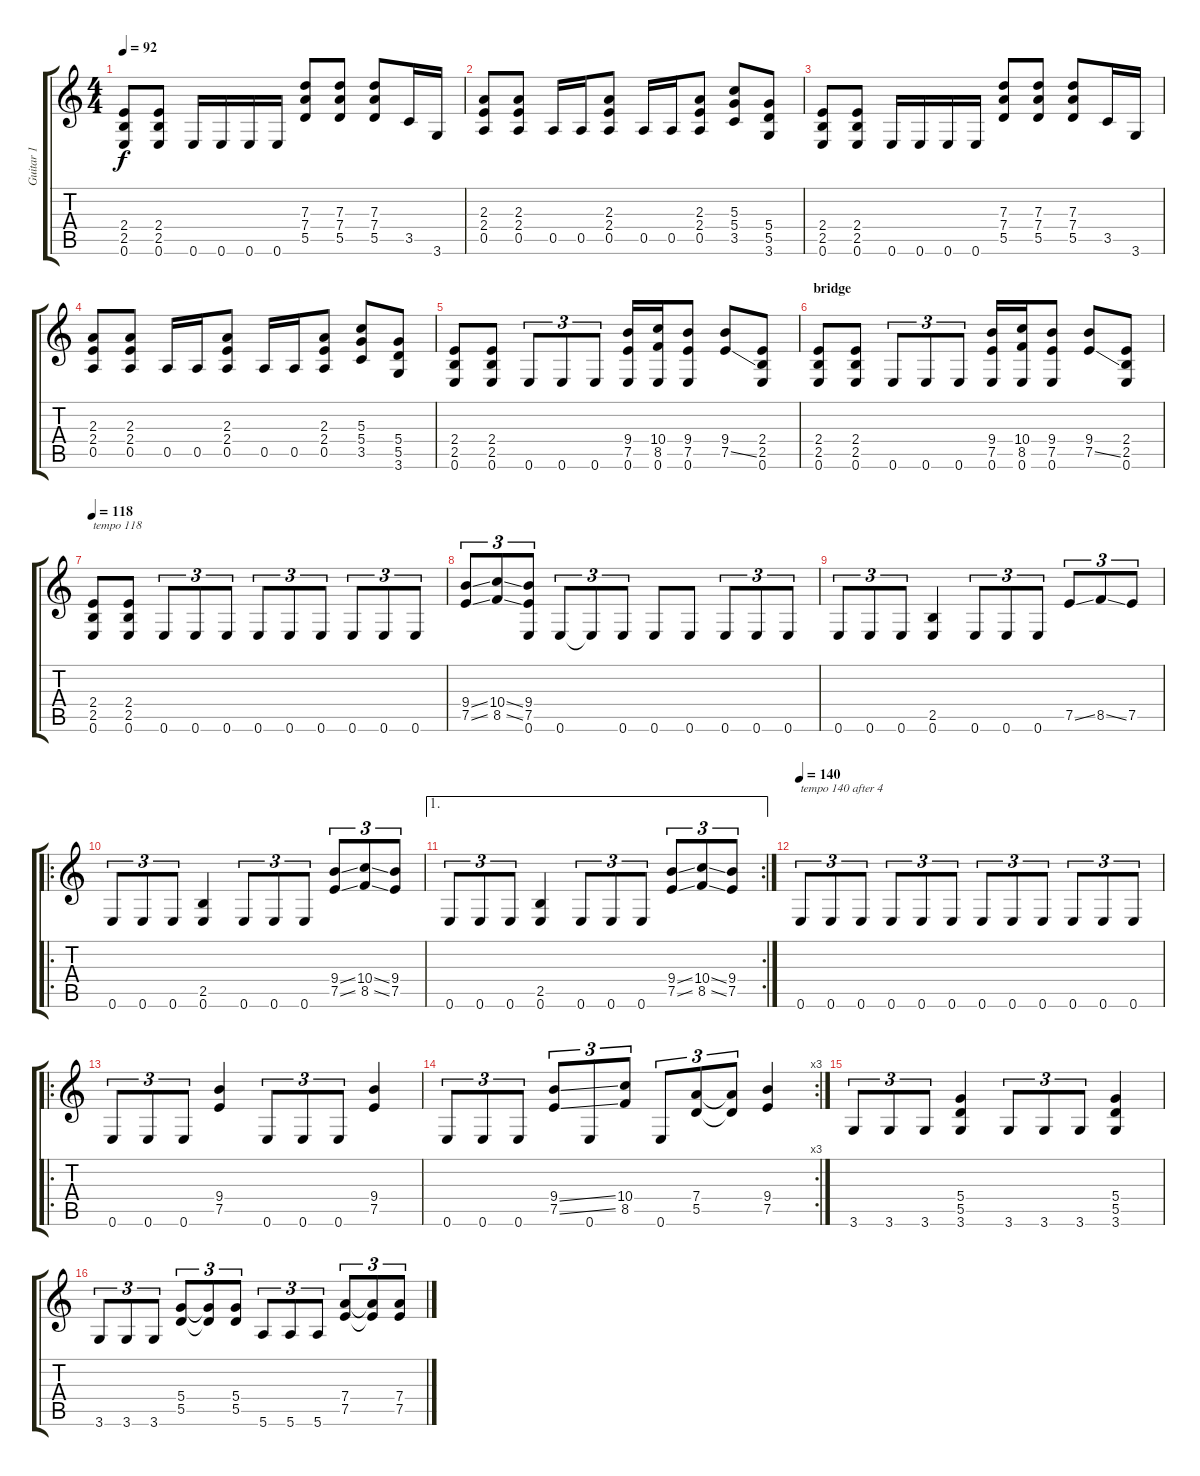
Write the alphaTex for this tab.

\track ("Guitar 1" "Guitar 1") {instrument acousticguitarsteel}
\staff {score tabs}
\tuning (E4 B3 G3 D3 A2 E2) {hide}
\ts (4 4)
\tempo 92
\clef g2
\ks c
(2.4 2.5 0.6).8{dy f} (2.4 2.5 0.6).8 0.6.16 0.6.16 0.6.16 0.6.16 (7.3 7.4 5.5).8 (7.3 7.4 5.5).8 (7.3 7.4 5.5).8 3.5.16 3.6.16 |
(2.3 2.4 0.5).8 (2.3 2.4 0.5).8 0.5.16 0.5.16 (2.3 2.4 0.5).8 0.5.16 0.5.16 (2.3 2.4 0.5).8 (5.3 5.4 3.5).8 (5.4 5.5 3.6).8 |
(2.4 2.5 0.6).8 (2.4 2.5 0.6).8 0.6.16 0.6.16 0.6.16 0.6.16 (7.3 7.4 5.5).8 (7.3 7.4 5.5).8 (7.3 7.4 5.5).8 3.5.16 3.6.16 |
(2.3 2.4 0.5).8 (2.3 2.4 0.5).8 0.5.16 0.5.16 (2.3 2.4 0.5).8 0.5.16 0.5.16 (2.3 2.4 0.5).8 (5.3 5.4 3.5).8 (5.4 5.5 3.6).8 |
(2.4 2.5 0.6).8 (2.4 2.5 0.6).8 0.6.8{tu (3 2)} 0.6.8{tu (3 2)} 0.6.8{tu (3 2)} (9.4 7.5 0.6).16 (10.4 8.5 0.6).16 (9.4 7.5 0.6).8 (9.4 7.5{ss}).8 (2.4 2.5 0.6).8 |
\section ("" "bridge")
(2.4 2.5 0.6).8 (2.4 2.5 0.6).8 0.6.8{tu (3 2)} 0.6.8{tu (3 2)} 0.6.8{tu (3 2)} (9.4 7.5 0.6).16 (10.4 8.5 0.6).16 (9.4 7.5 0.6).8 (9.4 7.5{ss}).8 (2.4 2.5 0.6).8 |
\tempo 118
(2.4 2.5 0.6).8{txt "tempo 118"} (2.4 2.5 0.6).8 0.6.8{tu (3 2)} 0.6.8{tu (3 2)} 0.6.8{tu (3 2)} 0.6.8{tu (3 2)} 0.6.8{tu (3 2)} 0.6.8{tu (3 2)} 0.6.8{tu (3 2)} 0.6.8{tu (3 2)} 0.6.8{tu (3 2)} |
(9.4{ss} 7.5{ss}).8{tu (3 2)} (10.4{ss} 8.5{ss}).8{tu (3 2)} (9.4 7.5 0.6).8{tu (3 2)} 0.6.8{tu (3 2)} 0.6{t}.8{tu (3 2)} 0.6.8{tu (3 2)} 0.6.8 0.6.8 0.6.8{tu (3 2)} 0.6.8{tu (3 2)} 0.6.8{tu (3 2)} |
0.6.8{tu (3 2)} 0.6.8{tu (3 2)} 0.6.8{tu (3 2)} (2.5 0.6).4 0.6.8{tu (3 2)} 0.6.8{tu (3 2)} 0.6.8{tu (3 2)} 7.5{ss}.8{tu (3 2)} 8.5{ss}.8{tu (3 2)} 7.5.8{tu (3 2)} |
\ro
0.6.8{tu (3 2)} 0.6.8{tu (3 2)} 0.6.8{tu (3 2)} (2.5 0.6).4 0.6.8{tu (3 2)} 0.6.8{tu (3 2)} 0.6.8{tu (3 2)} (9.4{ss} 7.5{ss}).8{tu (3 2)} (10.4{ss} 8.5{ss}).8{tu (3 2)} (9.4 7.5).8{tu (3 2)} |
\ae 1
\rc 2
0.6.8{tu (3 2)} 0.6.8{tu (3 2)} 0.6.8{tu (3 2)} (2.5 0.6).4 0.6.8{tu (3 2)} 0.6.8{tu (3 2)} 0.6.8{tu (3 2)} (9.4{ss} 7.5{ss}).8{tu (3 2)} (10.4{ss} 8.5{ss}).8{tu (3 2)} (9.4 7.5).8{tu (3 2)} |
\tempo 140
0.6.8{tu (3 2) txt "tempo 140 after 4"} 0.6.8{tu (3 2)} 0.6.8{tu (3 2)} 0.6.8{tu (3 2)} 0.6.8{tu (3 2)} 0.6.8{tu (3 2)} 0.6.8{tu (3 2)} 0.6.8{tu (3 2)} 0.6.8{tu (3 2)} 0.6.8{tu (3 2)} 0.6.8{tu (3 2)} 0.6.8{tu (3 2)} |
\ro
0.6.8{tu (3 2)} 0.6.8{tu (3 2)} 0.6.8{tu (3 2)} (9.4 7.5).4 0.6.8{tu (3 2)} 0.6.8{tu (3 2)} 0.6.8{tu (3 2)} (9.4 7.5).4 |
\rc 3
0.6.8{tu (3 2)} 0.6.8{tu (3 2)} 0.6.8{tu (3 2)} (9.4{ss} 7.5{ss}).8{tu (3 2)} 0.6.8{tu (3 2)} (10.4 8.5).8{tu (3 2)} 0.6.8{tu (3 2)} (7.4 5.5).8{tu (3 2)} (7.4{t} 5.5{t}).8{tu (3 2)} (9.4 7.5).4 |
3.6.8{tu (3 2)} 3.6.8{tu (3 2)} 3.6.8{tu (3 2)} (5.4 5.5 3.6).4 3.6.8{tu (3 2)} 3.6.8{tu (3 2)} 3.6.8{tu (3 2)} (5.4 5.5 3.6).4 |
3.6.8{tu (3 2)} 3.6.8{tu (3 2)} 3.6.8{tu (3 2)} (5.4 5.5).8{tu (3 2)} (5.4{t} 5.5{t}).8{tu (3 2)} (5.4 5.5).8{tu (3 2)} 5.6.8{tu (3 2)} 5.6.8{tu (3 2)} 5.6.8{tu (3 2)} (7.4 7.5).8{tu (3 2)} (7.4{t} 7.5{t}).8{tu (3 2)} (7.4 7.5).8{tu (3 2)}
